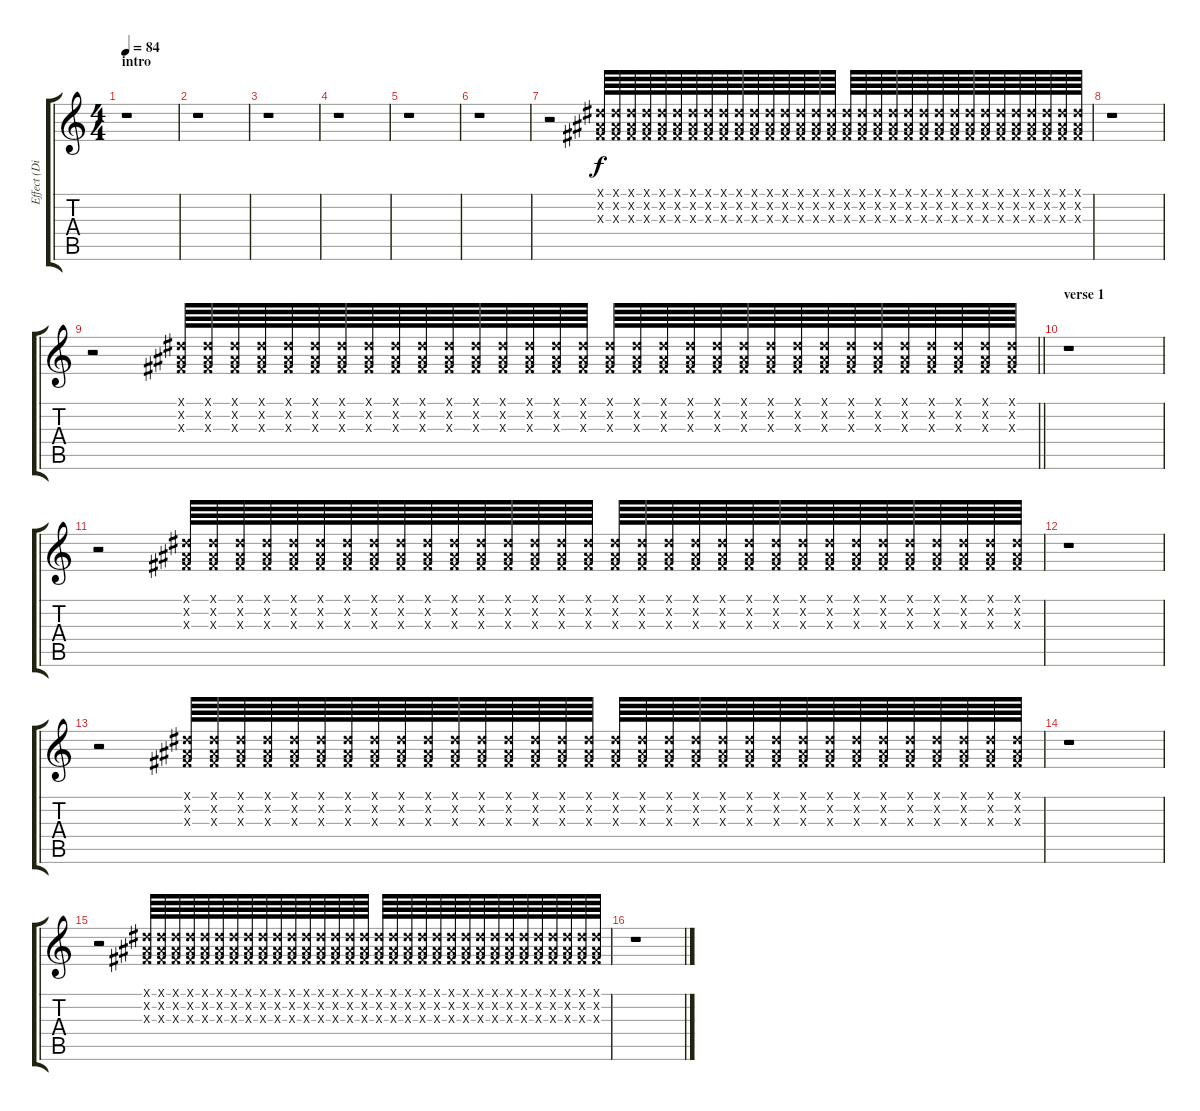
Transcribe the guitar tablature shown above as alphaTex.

\track ("Effect (Disto Guitar)" "Effect (Di") {instrument overdrivenguitar}
\staff {score tabs}
\tuning (E4 B3 G3 D3 A2 E2) {hide}
\ts (4 4)
\section ("" "intro")
\tempo 84
\clef g2
\ks c
r.1{dy f instrument overdrivenguitar} |
r.1 |
r.1 |
r.1 |
r.1 |
r.1 |
r.2 (-1.1{x} -1.2{x} -1.3{x}).64 (-1.1{x} -1.2{x} -1.3{x}).64 (-1.1{x} -1.2{x} -1.3{x}).64 (-1.1{x} -1.2{x} -1.3{x}).64 (-1.1{x} -1.2{x} -1.3{x}).64 (-1.1{x} -1.2{x} -1.3{x}).64 (-1.1{x} -1.2{x} -1.3{x}).64 (-1.1{x} -1.2{x} -1.3{x}).64 (-1.1{x} -1.2{x} -1.3{x}).64 (-1.1{x} -1.2{x} -1.3{x}).64 (-1.1{x} -1.2{x} -1.3{x}).64 (-1.1{x} -1.2{x} -1.3{x}).64 (-1.1{x} -1.2{x} -1.3{x}).64 (-1.1{x} -1.2{x} -1.3{x}).64 (-1.1{x} -1.2{x} -1.3{x}).64 (-1.1{x} -1.2{x} -1.3{x}).64 (-1.1{x} -1.2{x} -1.3{x}).64 (-1.1{x} -1.2{x} -1.3{x}).64 (-1.1{x} -1.2{x} -1.3{x}).64 (-1.1{x} -1.2{x} -1.3{x}).64 (-1.1{x} -1.2{x} -1.3{x}).64 (-1.1{x} -1.2{x} -1.3{x}).64 (-1.1{x} -1.2{x} -1.3{x}).64 (-1.1{x} -1.2{x} -1.3{x}).64 (-1.1{x} -1.2{x} -1.3{x}).64 (-1.1{x} -1.2{x} -1.3{x}).64 (-1.1{x} -1.2{x} -1.3{x}).64 (-1.1{x} -1.2{x} -1.3{x}).64 (-1.1{x} -1.2{x} -1.3{x}).64 (-1.1{x} -1.2{x} -1.3{x}).64 (-1.1{x} -1.2{x} -1.3{x}).64 (-1.1{x} -1.2{x} -1.3{x}).64 |
r.1 |
\barLineRight lightlight
r.2 (-1.1{x} -1.2{x} -1.3{x}).64 (-1.1{x} -1.2{x} -1.3{x}).64 (-1.1{x} -1.2{x} -1.3{x}).64 (-1.1{x} -1.2{x} -1.3{x}).64 (-1.1{x} -1.2{x} -1.3{x}).64 (-1.1{x} -1.2{x} -1.3{x}).64 (-1.1{x} -1.2{x} -1.3{x}).64 (-1.1{x} -1.2{x} -1.3{x}).64 (-1.1{x} -1.2{x} -1.3{x}).64 (-1.1{x} -1.2{x} -1.3{x}).64 (-1.1{x} -1.2{x} -1.3{x}).64 (-1.1{x} -1.2{x} -1.3{x}).64 (-1.1{x} -1.2{x} -1.3{x}).64 (-1.1{x} -1.2{x} -1.3{x}).64 (-1.1{x} -1.2{x} -1.3{x}).64 (-1.1{x} -1.2{x} -1.3{x}).64 (-1.1{x} -1.2{x} -1.3{x}).64 (-1.1{x} -1.2{x} -1.3{x}).64 (-1.1{x} -1.2{x} -1.3{x}).64 (-1.1{x} -1.2{x} -1.3{x}).64 (-1.1{x} -1.2{x} -1.3{x}).64 (-1.1{x} -1.2{x} -1.3{x}).64 (-1.1{x} -1.2{x} -1.3{x}).64 (-1.1{x} -1.2{x} -1.3{x}).64 (-1.1{x} -1.2{x} -1.3{x}).64 (-1.1{x} -1.2{x} -1.3{x}).64 (-1.1{x} -1.2{x} -1.3{x}).64 (-1.1{x} -1.2{x} -1.3{x}).64 (-1.1{x} -1.2{x} -1.3{x}).64 (-1.1{x} -1.2{x} -1.3{x}).64 (-1.1{x} -1.2{x} -1.3{x}).64 (-1.1{x} -1.2{x} -1.3{x}).64 |
\section ("" "verse 1")
r.1 |
r.2 (-1.1{x} -1.2{x} -1.3{x}).64 (-1.1{x} -1.2{x} -1.3{x}).64 (-1.1{x} -1.2{x} -1.3{x}).64 (-1.1{x} -1.2{x} -1.3{x}).64 (-1.1{x} -1.2{x} -1.3{x}).64 (-1.1{x} -1.2{x} -1.3{x}).64 (-1.1{x} -1.2{x} -1.3{x}).64 (-1.1{x} -1.2{x} -1.3{x}).64 (-1.1{x} -1.2{x} -1.3{x}).64 (-1.1{x} -1.2{x} -1.3{x}).64 (-1.1{x} -1.2{x} -1.3{x}).64 (-1.1{x} -1.2{x} -1.3{x}).64 (-1.1{x} -1.2{x} -1.3{x}).64 (-1.1{x} -1.2{x} -1.3{x}).64 (-1.1{x} -1.2{x} -1.3{x}).64 (-1.1{x} -1.2{x} -1.3{x}).64 (-1.1{x} -1.2{x} -1.3{x}).64 (-1.1{x} -1.2{x} -1.3{x}).64 (-1.1{x} -1.2{x} -1.3{x}).64 (-1.1{x} -1.2{x} -1.3{x}).64 (-1.1{x} -1.2{x} -1.3{x}).64 (-1.1{x} -1.2{x} -1.3{x}).64 (-1.1{x} -1.2{x} -1.3{x}).64 (-1.1{x} -1.2{x} -1.3{x}).64 (-1.1{x} -1.2{x} -1.3{x}).64 (-1.1{x} -1.2{x} -1.3{x}).64 (-1.1{x} -1.2{x} -1.3{x}).64 (-1.1{x} -1.2{x} -1.3{x}).64 (-1.1{x} -1.2{x} -1.3{x}).64 (-1.1{x} -1.2{x} -1.3{x}).64 (-1.1{x} -1.2{x} -1.3{x}).64 (-1.1{x} -1.2{x} -1.3{x}).64 |
r.1 |
r.2 (-1.1{x} -1.2{x} -1.3{x}).64 (-1.1{x} -1.2{x} -1.3{x}).64 (-1.1{x} -1.2{x} -1.3{x}).64 (-1.1{x} -1.2{x} -1.3{x}).64 (-1.1{x} -1.2{x} -1.3{x}).64 (-1.1{x} -1.2{x} -1.3{x}).64 (-1.1{x} -1.2{x} -1.3{x}).64 (-1.1{x} -1.2{x} -1.3{x}).64 (-1.1{x} -1.2{x} -1.3{x}).64 (-1.1{x} -1.2{x} -1.3{x}).64 (-1.1{x} -1.2{x} -1.3{x}).64 (-1.1{x} -1.2{x} -1.3{x}).64 (-1.1{x} -1.2{x} -1.3{x}).64 (-1.1{x} -1.2{x} -1.3{x}).64 (-1.1{x} -1.2{x} -1.3{x}).64 (-1.1{x} -1.2{x} -1.3{x}).64 (-1.1{x} -1.2{x} -1.3{x}).64 (-1.1{x} -1.2{x} -1.3{x}).64 (-1.1{x} -1.2{x} -1.3{x}).64 (-1.1{x} -1.2{x} -1.3{x}).64 (-1.1{x} -1.2{x} -1.3{x}).64 (-1.1{x} -1.2{x} -1.3{x}).64 (-1.1{x} -1.2{x} -1.3{x}).64 (-1.1{x} -1.2{x} -1.3{x}).64 (-1.1{x} -1.2{x} -1.3{x}).64 (-1.1{x} -1.2{x} -1.3{x}).64 (-1.1{x} -1.2{x} -1.3{x}).64 (-1.1{x} -1.2{x} -1.3{x}).64 (-1.1{x} -1.2{x} -1.3{x}).64 (-1.1{x} -1.2{x} -1.3{x}).64 (-1.1{x} -1.2{x} -1.3{x}).64 (-1.1{x} -1.2{x} -1.3{x}).64 |
r.1 |
r.2 (-1.1{x} -1.2{x} -1.3{x}).64 (-1.1{x} -1.2{x} -1.3{x}).64 (-1.1{x} -1.2{x} -1.3{x}).64 (-1.1{x} -1.2{x} -1.3{x}).64 (-1.1{x} -1.2{x} -1.3{x}).64 (-1.1{x} -1.2{x} -1.3{x}).64 (-1.1{x} -1.2{x} -1.3{x}).64 (-1.1{x} -1.2{x} -1.3{x}).64 (-1.1{x} -1.2{x} -1.3{x}).64 (-1.1{x} -1.2{x} -1.3{x}).64 (-1.1{x} -1.2{x} -1.3{x}).64 (-1.1{x} -1.2{x} -1.3{x}).64 (-1.1{x} -1.2{x} -1.3{x}).64 (-1.1{x} -1.2{x} -1.3{x}).64 (-1.1{x} -1.2{x} -1.3{x}).64 (-1.1{x} -1.2{x} -1.3{x}).64 (-1.1{x} -1.2{x} -1.3{x}).64 (-1.1{x} -1.2{x} -1.3{x}).64 (-1.1{x} -1.2{x} -1.3{x}).64 (-1.1{x} -1.2{x} -1.3{x}).64 (-1.1{x} -1.2{x} -1.3{x}).64 (-1.1{x} -1.2{x} -1.3{x}).64 (-1.1{x} -1.2{x} -1.3{x}).64 (-1.1{x} -1.2{x} -1.3{x}).64 (-1.1{x} -1.2{x} -1.3{x}).64 (-1.1{x} -1.2{x} -1.3{x}).64 (-1.1{x} -1.2{x} -1.3{x}).64 (-1.1{x} -1.2{x} -1.3{x}).64 (-1.1{x} -1.2{x} -1.3{x}).64 (-1.1{x} -1.2{x} -1.3{x}).64 (-1.1{x} -1.2{x} -1.3{x}).64 (-1.1{x} -1.2{x} -1.3{x}).64 |
r.1
